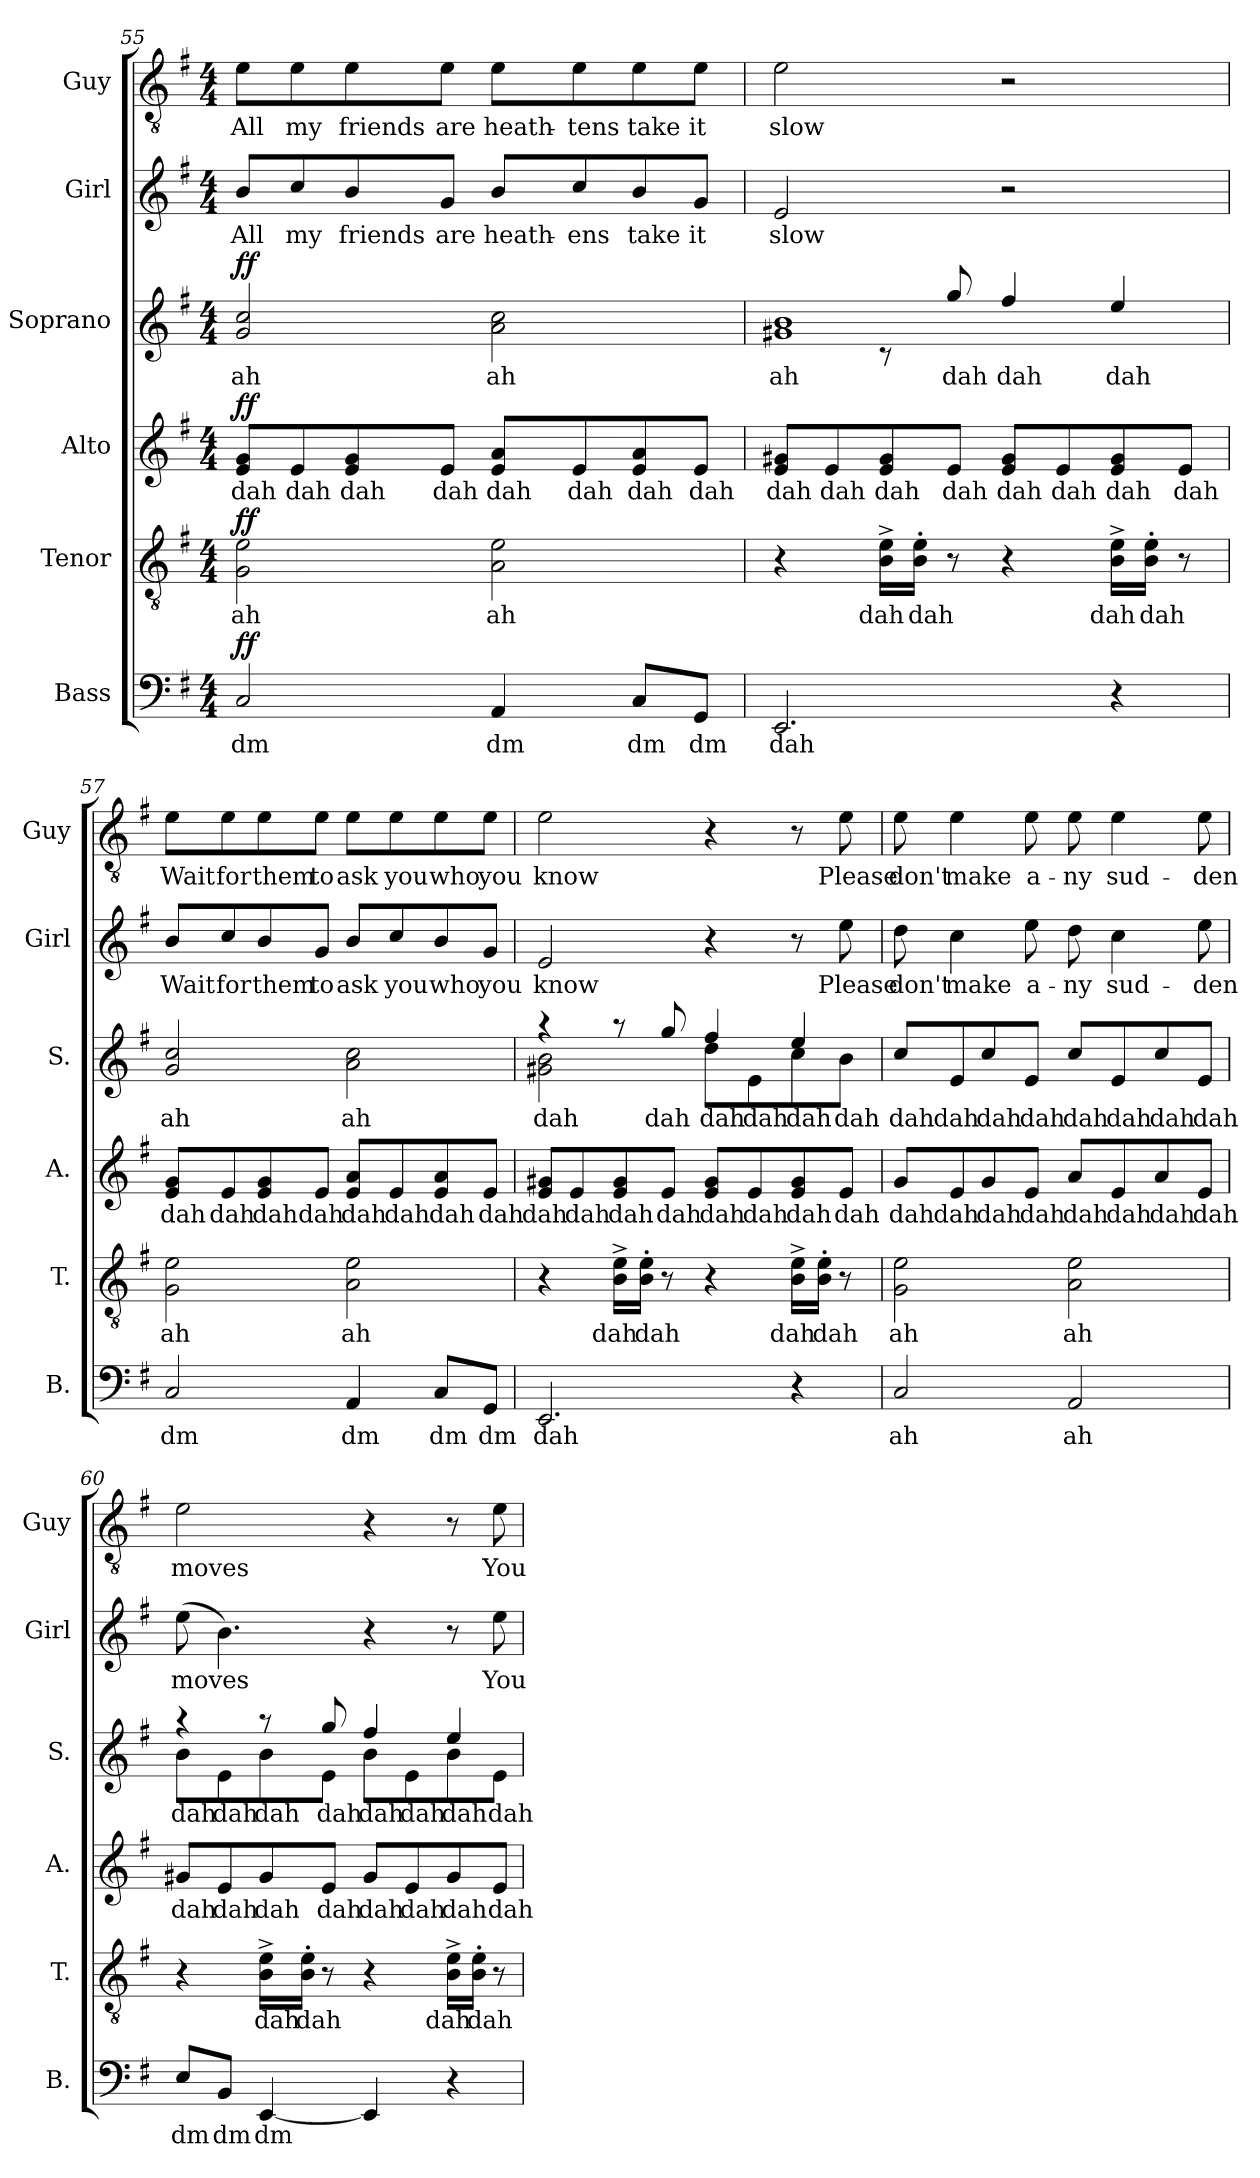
**kern	**text	**dynam	**kern	**text	**dynam	**kern	**text	**dynam	**kern	**text	**dynam	**kern	**text	**kern	**text
*part6	*part6	*part6	*part5	*part5	*part5	*part4	*part4	*part4	*part3	*part3	*part3	*part2	*part2	*part1	*part1
*staff6	*staff6	*staff6	*staff5	*staff5	*staff5	*staff4	*staff4	*staff4	*staff3	*staff3	*staff3	*staff2	*staff2	*staff1	*staff1
*I"Bass	*	*	*I"Tenor	*	*	*I"Alto	*	*	*I"Soprano	*	*	*I"Girl	*	*I"Guy	*
*I'B.	*	*	*I'T.	*	*	*I'A.	*	*	*I'S.	*	*	*I'Girl	*	*I'Guy	*
*clefF4	*	*	*clefGv2	*	*	*clefG2	*	*	*clefG2	*	*	*clefG2	*	*clefGv2	*
*k[f#]	*	*	*k[f#]	*	*	*k[f#]	*	*	*k[f#]	*	*	*k[f#]	*	*k[f#]	*
*M4/4	*	*	*M4/4	*	*	*M4/4	*	*	*M4/4	*	*	*M4/4	*	*M4/4	*
=55	=55	=55	=55	=55	=55	=55	=55	=55	=55	=55	=55	=55	=55	=55	=55
!	!LO:LY:b	!LO:DY:b	!	!LO:LY:b	!LO:DY:b	!	!LO:LY:b	!LO:DY:b	!	!LO:LY:b	!LO:DY:b	!	!LO:LY:b	!	!LO:LY:b
2C/	dm	ff	2G\ 2e\	ah	ff	8e/ 8g/L	dah	ff	2g/ 2cc/	ah	ff	8b/L	All	8e\L	All
!	!	!	!	!	!	!	!LO:LY:b	!	!	!	!	!	!LO:LY:b	!	!LO:LY:b
.	.	.	.	.	.	8e/	dah	.	.	.	.	8cc/	my	8e\	my
!	!	!	!	!	!	!	!LO:LY:b	!	!	!	!	!	!LO:LY:b	!	!LO:LY:b
.	.	.	.	.	.	8e/ 8g/	dah	.	.	.	.	8b/	friends	8e\	friends
!	!	!	!	!	!	!	!LO:LY:b	!	!	!	!	!	!LO:LY:b	!	!LO:LY:b
.	.	.	.	.	.	8e/J	dah	.	.	.	.	8g/J	are	8e\J	are
!	!LO:LY:b	!	!	!LO:LY:b	!	!	!LO:LY:b	!	!	!LO:LY:b	!	!	!LO:LY:b	!	!LO:LY:b
4AA/	dm	.	2A\ 2e\	ah	.	8e/ 8a/L	dah	.	2a\ 2cc\	ah	.	8b/L	heath-	8e\L	heath-
!	!	!	!	!	!	!	!LO:LY:b	!	!	!	!	!	!LO:LY:b	!	!LO:LY:b
.	.	.	.	.	.	8e/	dah	.	.	.	.	8cc/	-ens	8e\	-tens
!	!LO:LY:b	!	!	!	!	!	!LO:LY:b	!	!	!	!	!	!LO:LY:b	!	!LO:LY:b
8C/L	dm	.	.	.	.	8e/ 8a/	dah	.	.	.	.	8b/	take	8e\	take
!	!LO:LY:b	!	!	!	!	!	!LO:LY:b	!	!	!	!	!	!LO:LY:b	!	!LO:LY:b
8GG/J	dm	.	.	.	.	8e/J	dah	.	.	.	.	8g/J	it	8e\J	it
=56	=56	=56	=56	=56	=56	=56	=56	=56	=56	=56	=56	=56	=56	=56	=56
!	!LO:LY:b	!	!	!	!	!	!LO:LY:b	!	!	!LO:LY:b	!	!	!LO:LY:b	!	!LO:LY:b
*	*	*	*	*	*	*	*	*	*^	*	*	*	*	*	*
2.EE/	dah	.	4r	.	.	8e/ 8g#X/L	dah	.	1g#X 1b	4ryy	ah	.	2e/	slow	2e\	slow
!	!	!	!	!	!	!	!LO:LY:b	!	!	!	!	!	!	!	!	!
.	.	.	.	.	.	8e/	dah	.	.	.	.	.	.	.	.	.
!	!	!	!	!LO:LY:b	!	!	!LO:LY:b	!	!	!	!	!	!	!	!	!
.	.	.	16B\^ 16e\^LL	dah	.	8e/ 8g#/	dah	.	.	8r	.	.	.	.	.	.
!	!	!	!	!LO:LY:b	!	!	!	!	!	!	!	!	!	!	!	!
.	.	.	16B\' 16e\'JJ	dah	.	.	.	.	.	.	.	.	.	.	.	.
!	!	!	!	!	!	!	!LO:LY:b	!	!	!	!LO:LY:b	!	!	!	!	!
.	.	.	8r	.	.	8e/J	dah	.	.	8gg/	dah	.	.	.	.	.
!	!	!	!	!	!	!	!LO:LY:b	!	!	!	!LO:LY:b	!	!	!	!	!
.	.	.	4r	.	.	8e/ 8g#/L	dah	.	.	4ff#/	dah	.	2r	.	2r	.
!	!	!	!	!	!	!	!LO:LY:b	!	!	!	!	!	!	!	!	!
.	.	.	.	.	.	8e/	dah	.	.	.	.	.	.	.	.	.
!	!	!	!	!LO:LY:b	!	!	!LO:LY:b	!	!	!	!LO:LY:b	!	!	!	!	!
4r	.	.	16B\^ 16e\^LL	dah	.	8e/ 8g#/	dah	.	.	4ee/	dah	.	.	.	.	.
!	!	!	!	!LO:LY:b	!	!	!	!	!	!	!	!	!	!	!	!
.	.	.	16B\' 16e\'JJ	dah	.	.	.	.	.	.	.	.	.	.	.	.
!	!	!	!	!	!	!	!LO:LY:b	!	!	!	!	!	!	!	!	!
.	.	.	8r	.	.	8e/J	dah	.	.	.	.	.	.	.	.	.
*	*	*	*	*	*	*	*	*	*v	*v	*	*	*	*	*	*
!!LO:PB:g=z
=57	=57	=57	=57	=57	=57	=57	=57	=57	=57	=57	=57	=57	=57	=57	=57
!	!LO:LY:b	!	!	!LO:LY:b	!	!	!LO:LY:b	!	!	!LO:LY:b	!	!	!LO:LY:b	!	!LO:LY:b
2C/	dm	.	2G\ 2e\	ah	.	8e/ 8g/L	dah	.	2g/ 2cc/	ah	.	8b/L	Wait	8e\L	Wait
!	!	!	!	!	!	!	!LO:LY:b	!	!	!	!	!	!LO:LY:b	!	!LO:LY:b
.	.	.	.	.	.	8e/	dah	.	.	.	.	8cc/	for	8e\	for
!	!	!	!	!	!	!	!LO:LY:b	!	!	!	!	!	!LO:LY:b	!	!LO:LY:b
.	.	.	.	.	.	8e/ 8g/	dah	.	.	.	.	8b/	them	8e\	them
!	!	!	!	!	!	!	!LO:LY:b	!	!	!	!	!	!LO:LY:b	!	!LO:LY:b
.	.	.	.	.	.	8e/J	dah	.	.	.	.	8g/J	to	8e\J	to
!	!LO:LY:b	!	!	!LO:LY:b	!	!	!LO:LY:b	!	!	!LO:LY:b	!	!	!LO:LY:b	!	!LO:LY:b
4AA/	dm	.	2A\ 2e\	ah	.	8e/ 8a/L	dah	.	2a\ 2cc\	ah	.	8b/L	ask	8e\L	ask
!	!	!	!	!	!	!	!LO:LY:b	!	!	!	!	!	!LO:LY:b	!	!LO:LY:b
.	.	.	.	.	.	8e/	dah	.	.	.	.	8cc/	you	8e\	you
!	!LO:LY:b	!	!	!	!	!	!LO:LY:b	!	!	!	!	!	!LO:LY:b	!	!LO:LY:b
8C/L	dm	.	.	.	.	8e/ 8a/	dah	.	.	.	.	8b/	who	8e\	who
!	!LO:LY:b	!	!	!	!	!	!LO:LY:b	!	!	!	!	!	!LO:LY:b	!	!LO:LY:b
8GG/J	dm	.	.	.	.	8e/J	dah	.	.	.	.	8g/J	you	8e\J	you
=58	=58	=58	=58	=58	=58	=58	=58	=58	=58	=58	=58	=58	=58	=58	=58
!	!LO:LY:b	!	!	!	!	!	!LO:LY:b	!	!	!LO:LY:b	!	!	!LO:LY:b	!	!LO:LY:b
*	*	*	*	*	*	*	*	*	*^	*	*	*	*	*	*
2.EE/	dah	.	4r	.	.	8e/ 8g#X/L	dah	.	4r	2g#X\ 2b\	dah	.	2e/	know	2e\	know
!	!	!	!	!	!	!	!LO:LY:b	!	!	!	!	!	!	!	!	!
.	.	.	.	.	.	8e/	dah	.	.	.	.	.	.	.	.	.
!	!	!	!	!LO:LY:b	!	!	!LO:LY:b	!	!	!	!	!	!	!	!	!
.	.	.	16B\^ 16e\^LL	dah	.	8e/ 8g#/	dah	.	8r	.	.	.	.	.	.	.
!	!	!	!	!LO:LY:b	!	!	!	!	!	!	!	!	!	!	!	!
.	.	.	16B\' 16e\'JJ	dah	.	.	.	.	.	.	.	.	.	.	.	.
!	!	!	!	!	!	!	!LO:LY:b	!	!	!	!LO:LY:b	!	!	!	!	!
.	.	.	8r	.	.	8e/J	dah	.	8gg/	.	dah	.	.	.	.	.
!	!	!	!	!	!	!	!LO:LY:b	!	!	!	!LO:LY:b	!	!	!	!	!
.	.	.	4r	.	.	8e/ 8g#/L	dah	.	4ff#/	8dd\L	dah	.	4r	.	4r	.
!	!	!	!	!	!	!	!LO:LY:b	!	!	!	!LO:LY:b	!	!	!	!	!
.	.	.	.	.	.	8e/	dah	.	.	8e\	dah	.	.	.	.	.
!	!	!	!	!LO:LY:b	!	!	!LO:LY:b	!	!	!	!LO:LY:b	!	!	!	!	!
4r	.	.	16B\^ 16e\^LL	dah	.	8e/ 8g#/	dah	.	4ee/	8cc\	dah	.	8r	.	8r	.
!	!	!	!	!LO:LY:b	!	!	!	!	!	!	!	!	!	!	!	!
.	.	.	16B\' 16e\'JJ	dah	.	.	.	.	.	.	.	.	.	.	.	.
!	!	!	!	!	!	!	!LO:LY:b	!	!	!	!LO:LY:b	!	!	!LO:LY:b	!	!LO:LY:b
.	.	.	8r	.	.	8e/J	dah	.	.	8b\J	dah	.	8ee\	Please	8e\	Please
=59	=59	=59	=59	=59	=59	=59	=59	=59	=59	=59	=59	=59	=59	=59	=59	=59
!	!LO:LY:b	!	!	!LO:LY:b	!	!	!LO:LY:b	!	!	!	!LO:LY:b	!	!	!LO:LY:b	!	!LO:LY:b
*	*	*	*	*	*	*	*	*	*v	*v	*	*	*	*	*	*
2C/	ah	.	2G\ 2e\	ah	.	8g/L	dah	.	8cc/L	dah	.	8dd\	don't	8e\	don't
!	!	!	!	!	!	!	!LO:LY:b	!	!	!LO:LY:b	!	!	!LO:LY:b	!	!LO:LY:b
.	.	.	.	.	.	8e/	dah	.	8e/	dah	.	4cc\	make	4e\	make
!	!	!	!	!	!	!	!LO:LY:b	!	!	!LO:LY:b	!	!	!	!	!
.	.	.	.	.	.	8g/	dah	.	8cc/	dah	.	.	.	.	.
!	!	!	!	!	!	!	!LO:LY:b	!	!	!LO:LY:b	!	!	!LO:LY:b	!	!LO:LY:b
.	.	.	.	.	.	8e/J	dah	.	8e/J	dah	.	8ee\	a-	8e\	a-
!	!LO:LY:b	!	!	!LO:LY:b	!	!	!LO:LY:b	!	!	!LO:LY:b	!	!	!LO:LY:b	!	!LO:LY:b
2AA/	ah	.	2A\ 2e\	ah	.	8a/L	dah	.	8cc/L	dah	.	8dd\	-ny	8e\	-ny
!	!	!	!	!	!	!	!LO:LY:b	!	!	!LO:LY:b	!	!	!LO:LY:b	!	!LO:LY:b
.	.	.	.	.	.	8e/	dah	.	8e/	dah	.	4cc\	sud-	4e\	sud-
!	!	!	!	!	!	!	!LO:LY:b	!	!	!LO:LY:b	!	!	!	!	!
.	.	.	.	.	.	8a/	dah	.	8cc/	dah	.	.	.	.	.
!	!	!	!	!	!	!	!LO:LY:b	!	!	!LO:LY:b	!	!	!LO:LY:b	!	!LO:LY:b
.	.	.	.	.	.	8e/J	dah	.	8e/J	dah	.	8ee\	-den	8e\	-den
=60	=60	=60	=60	=60	=60	=60	=60	=60	=60	=60	=60	=60	=60	=60	=60
!	!LO:LY:b	!	!	!	!	!	!LO:LY:b	!	!	!LO:LY:b	!	!	!LO:LY:b	!	!LO:LY:b
*	*	*	*	*	*	*	*	*	*^	*	*	*	*	*	*
8E/L	dm	.	4r	.	.	8g#X/L	dah	.	4r	8b\L	dah	.	(>8ee\	moves	2e\	moves
!	!LO:LY:b	!	!	!	!	!	!LO:LY:b	!	!	!	!LO:LY:b	!	!	!	!	!
8BB/J	dm	.	.	.	.	8e/	dah	.	.	8e\	dah	.	4.b\)	.	.	.
!	!LO:LY:b	!	!	!LO:LY:b	!	!	!LO:LY:b	!	!	!	!LO:LY:b	!	!	!	!	!
[4EE/	dm	.	16B\^ 16e\^LL	dah	.	8g#/	dah	.	8r	8b\	dah	.	.	.	.	.
!	!	!	!	!LO:LY:b	!	!	!	!	!	!	!	!	!	!	!	!
.	.	.	16B\' 16e\'JJ	dah	.	.	.	.	.	.	.	.	.	.	.	.
!	!	!	!	!	!	!	!LO:LY:b	!	!	!	!LO:LY:b	!	!	!	!	!
.	.	.	8r	.	.	8e/J	dah	.	8gg/	8e\J	dah	.	.	.	.	.
!	!	!	!	!	!	!	!LO:LY:b	!	!	!	!LO:LY:b	!	!	!	!	!
4EE/]	.	.	4r	.	.	8g#/L	dah	.	4ff#/	8b\L	dah	.	4r	.	4r	.
!	!	!	!	!	!	!	!LO:LY:b	!	!	!	!LO:LY:b	!	!	!	!	!
.	.	.	.	.	.	8e/	dah	.	.	8e\	dah	.	.	.	.	.
!	!	!	!	!LO:LY:b	!	!	!LO:LY:b	!	!	!	!LO:LY:b	!	!	!	!	!
4r	.	.	16B\^ 16e\^LL	dah	.	8g#/	dah	.	4ee/	8b\	dah	.	8r	.	8r	.
!	!	!	!	!LO:LY:b	!	!	!	!	!	!	!	!	!	!	!	!
.	.	.	16B\' 16e\'JJ	dah	.	.	.	.	.	.	.	.	.	.	.	.
!	!	!	!	!	!	!	!LO:LY:b	!	!	!	!LO:LY:b	!	!	!LO:LY:b	!	!LO:LY:b
.	.	.	8r	.	.	8e/J	dah	.	.	8e\J	dah	.	8ee\	You	8e\	You
*	*	*	*	*	*	*	*	*	*v	*v	*	*	*	*	*	*
=	=	=	=	=	=	=	=	=	=	=	=	=	=	=	=
*-	*-	*-	*-	*-	*-	*-	*-	*-	*-	*-	*-	*-	*-	*-	*-
